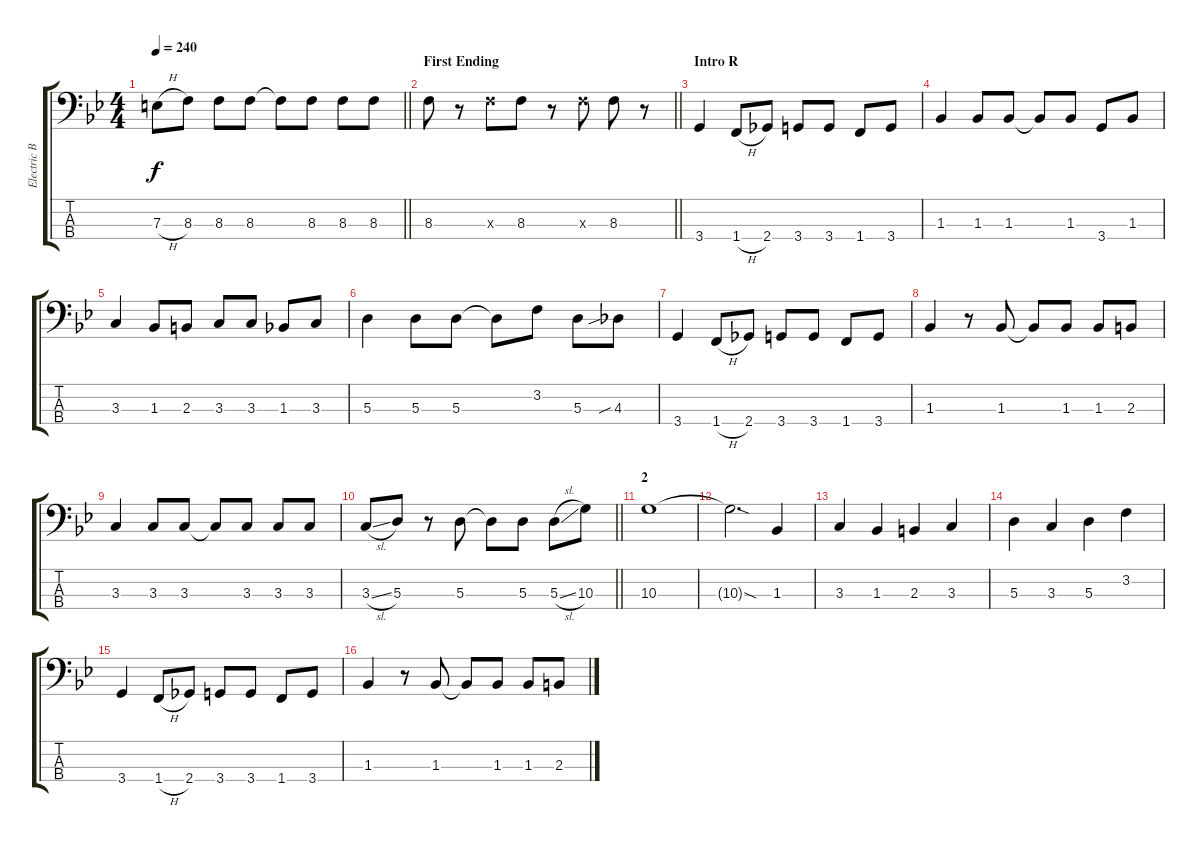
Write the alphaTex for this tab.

\track ("Electric Bass" "Electric B") {instrument electricbassfinger}
\staff {score tabs}
\tuning (G2 D2 A1 E1) {hide}
\ts (4 4)
\tempo 240
\clef f4
\barLineRight lightlight
\ks bb
7.3{h}.8{dy f} 8.3.8 8.3.8 8.3.8 8.3{t}.8 8.3.8 8.3.8 8.3.8 |
\section ("" "First Ending")
\barLineRight lightlight
8.3.8 r.8 8.3{x}.8 8.3.8 r.8 8.3{x}.8 8.3.8 r.8 |
\section ("" "Intro R")
3.4.4 1.4{h}.8 2.4.8 3.4.8 3.4.8 1.4.8 3.4.8 |
1.3.4 1.3.8 1.3.8 1.3{t}.8 1.3.8 3.4.8 1.3.8 |
3.3.4 1.3.8 2.3.8 3.3.8 3.3.8 1.3.8 3.3.8 |
5.3.4 5.3.8 5.3.8 5.3{t}.8 3.2.8 5.3.8 4.3{sib}.8 |
3.4.4 1.4{h}.8 2.4.8 3.4.8 3.4.8 1.4.8 3.4.8 |
1.3.4 r.8 1.3.8 1.3{t}.8 1.3.8 1.3.8 2.3.8 |
3.3.4 3.3.8 3.3.8 3.3{t}.8 3.3.8 3.3.8 3.3.8 |
\barLineRight lightlight
3.3{sl}.8 5.3.8 r.8 5.3.8 5.3{t}.8 5.3.8 5.3{sl}.8 10.3.8 |
\section ("" "2")
10.3.1 |
10.3{sod t}.2{d} 1.3.4 |
3.3.4 1.3.4 2.3.4 3.3.4 |
5.3.4 3.3.4 5.3.4 3.2.4 |
3.4.4 1.4{h}.8 2.4.8 3.4.8 3.4.8 1.4.8 3.4.8 |
1.3.4 r.8 1.3.8 1.3{t}.8 1.3.8 1.3.8 2.3.8
